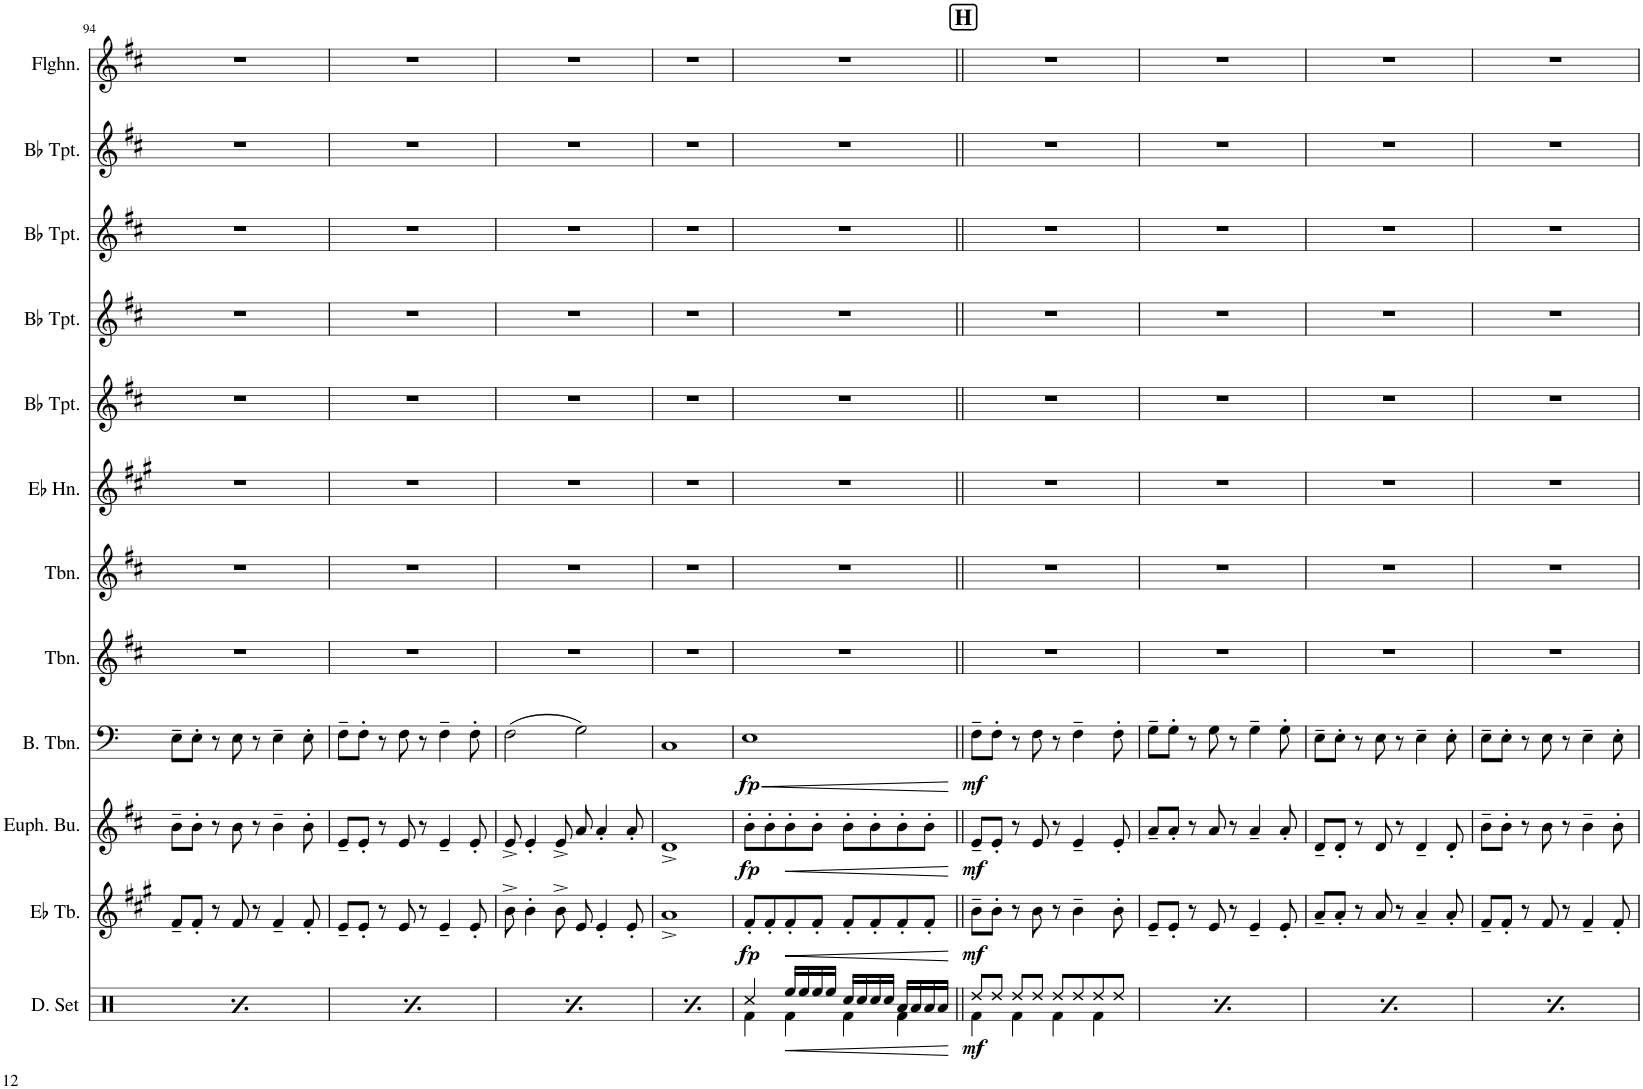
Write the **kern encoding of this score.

**kern	**dynam	**kern	**dynam	**kern	**dynam	**kern	**dynam	**kern	**kern	**kern	**kern	**kern	**kern	**kern	**kern
*part12	*part12	*part11	*part11	*part10	*part10	*part9	*part9	*part8	*part7	*part6	*part5	*part4	*part3	*part2	*part1
*staff12	*staff12	*staff11	*staff11	*staff10	*staff10	*staff9	*staff9	*staff8	*staff7	*staff6	*staff5	*staff4	*staff3	*staff2	*staff1
*I"Drumset	*	*I"Eb Tuba	*	*I"Euphonium	*	*I"Bass Trombone	*	*I"Trombone	*I"Trombone	*I"Horn in Eb	*I"Bb Trumpet	*I"Bb Trumpet	*I"Bb Trumpet	*I"Bb Trumpet	*I"Flugelhorn
*I'D. Set	*	*I'Eb Tb.	*	*	*	*I'B. Tbn.	*	*I'Tbn.	*I'Tbn.	*	*I'Bb Tpt.	*I'Bb Tpt.	*I'Bb Tpt.	*I'Bb Tpt.	*I'Flghn.
!!LO:PB:g=z
*clefX	*	*clefG2	*	*clefG2	*	*clefF4	*	*clefG2	*clefG2	*clefG2	*clefG2	*clefG2	*clefG2	*clefG2	*clefG2
*	*	*Trd12c21	*	*Trd8c14	*	*	*	*Trd8c14	*Trd8c14	*Trd5c9	*Trd1c2	*Trd1c2	*Trd1c2	*Trd1c2	*Trd1c2
*k[]	*	*k[f#c#g#]	*	*k[f#c#]	*	*k[]	*	*k[f#c#]	*k[f#c#]	*k[f#c#g#]	*k[f#c#]	*k[f#c#]	*k[f#c#]	*k[f#c#]	*k[f#c#]
*M4/4	*	*M4/4	*	*M4/4	*	*M4/4	*	*M4/4	*M4/4	*M4/4	*M4/4	*M4/4	*M4/4	*M4/4	*M4/4
*met(c)	*	*met(c)	*	*met(c)	*	*met(c)	*	*met(c)	*met(c)	*met(c)	*met(c)	*met(c)	*met(c)	*met(c)	*met(c)
=94	=94	=94	=94	=94	=94	=94	=94	=94	=94	=94	=94	=94	=94	=94	=94
*^	*	*	*	*	*	*	*	*	*	*	*	*	*	*	*
!	!	!LO:DY:b	!	!	!	!	!	!	!	!	!	!	!	!	!	!
4Rf\	8Rdd/L	mf	8f#~/L	.	8b~\L	.	8E~\L	.	1r	1r	1r	1r	1r	1r	1r	1r
.	8Rdd/J	.	8f#'/J	.	8b'\J	.	8E'\J	.	.	.	.	.	.	.	.	.
8Rdd/L	4Rf\	.	8r	.	8r	.	8r	.	.	.	.	.	.	.	.	.
8Rdd/J	.	.	8f#/	.	8b\	.	8E\	.	.	.	.	.	.	.	.	.
8Rdd/L	4Rf\	.	8r	.	8r	.	8r	.	.	.	.	.	.	.	.	.
8Rdd/	.	.	4f#~/	.	4b~\	.	4E~\	.	.	.	.	.	.	.	.	.
8Rdd/	4Rf\	.	.	.	.	.	.	.	.	.	.	.	.	.	.	.
8Rdd/J	.	.	8f#'/	.	8b'\	.	8E'\	.	.	.	.	.	.	.	.	.
=95	=95	=95	=95	=95	=95	=95	=95	=95	=95	=95	=95	=95	=95	=95	=95	=95
!	!	!LO:DY:b	!	!	!	!	!	!	!	!	!	!	!	!	!	!
4Rf\	8Rdd/L	mf	8e~/L	.	8e~/L	.	8F~\L	.	1r	1r	1r	1r	1r	1r	1r	1r
.	8Rdd/J	.	8e'/J	.	8e'/J	.	8F'\J	.	.	.	.	.	.	.	.	.
8Rdd/L	4Rf\	.	8r	.	8r	.	8r	.	.	.	.	.	.	.	.	.
8Rdd/J	.	.	8e/	.	8e/	.	8F\	.	.	.	.	.	.	.	.	.
8Rdd/L	4Rf\	.	8r	.	8r	.	8r	.	.	.	.	.	.	.	.	.
8Rdd/	.	.	4e~/	.	4e~/	.	4F~\	.	.	.	.	.	.	.	.	.
8Rdd/	4Rf\	.	.	.	.	.	.	.	.	.	.	.	.	.	.	.
8Rdd/J	.	.	8e'/	.	8e'/	.	8F'\	.	.	.	.	.	.	.	.	.
=96	=96	=96	=96	=96	=96	=96	=96	=96	=96	=96	=96	=96	=96	=96	=96	=96
!	!	!LO:DY:b	!	!	!	!	!	!	!	!	!	!	!	!	!	!
4Rf\	8Rdd/L	mf	8b^\	.	8e^/	.	(2F\	.	1r	1r	1r	1r	1r	1r	1r	1r
.	8Rdd/J	.	4b'\	.	4e'/	.	.	.	.	.	.	.	.	.	.	.
8Rdd/L	4Rf\	.	.	.	.	.	.	.	.	.	.	.	.	.	.	.
8Rdd/J	.	.	8b^\	.	8e^/	.	.	.	.	.	.	.	.	.	.	.
8Rdd/L	4Rf\	.	8e/	.	8a/	.	2G\)	.	.	.	.	.	.	.	.	.
8Rdd/	.	.	4e'/	.	4a'/	.	.	.	.	.	.	.	.	.	.	.
8Rdd/	4Rf\	.	.	.	.	.	.	.	.	.	.	.	.	.	.	.
8Rdd/J	.	.	8e'/	.	8a'/	.	.	.	.	.	.	.	.	.	.	.
=97	=97	=97	=97	=97	=97	=97	=97	=97	=97	=97	=97	=97	=97	=97	=97	=97
!	!	!LO:DY:b	!	!	!	!	!	!	!	!	!	!	!	!	!	!
4Rf\	8Rdd/L	mf	1a^	.	1d^	.	1C	.	1r	1r	1r	1r	1r	1r	1r	1r
.	8Rdd/J	.	.	.	.	.	.	.	.	.	.	.	.	.	.	.
8Rdd/L	4Rf\	.	.	.	.	.	.	.	.	.	.	.	.	.	.	.
8Rdd/J	.	.	.	.	.	.	.	.	.	.	.	.	.	.	.	.
8Rdd/L	4Rf\	.	.	.	.	.	.	.	.	.	.	.	.	.	.	.
8Rdd/	.	.	.	.	.	.	.	.	.	.	.	.	.	.	.	.
8Rdd/	4Rf\	.	.	.	.	.	.	.	.	.	.	.	.	.	.	.
8Rdd/J	.	.	.	.	.	.	.	.	.	.	.	.	.	.	.	.
=98	=98	=98	=98	=98	=98	=98	=98	=98	=98	=98	=98	=98	=98	=98	=98	=98
!	!	!	!	!LO:DY:b	!	!LO:DY:b	!	!LO:HP:b	!	!	!	!	!	!	!	!
!	!	!	!	!	!	!	!	!LO:DY:n=1:b	!	!	!	!	!	!	!	!
4Rcc/	4Rf\	.	8f#'/L	fp	8b'\L	fp	1E	< fp	1r	1r	1r	1r	1r	1r	1r	1r
.	.	.	8f#'/	.	8b'\	.	.	.	.	.	.	.	.	.	.	.
!	!	!LO:HP:b	!	!LO:HP:b	!	!LO:HP:b	!	!	!	!	!	!	!	!	!	!
4Rf\	16Ree/LL	<	8f#'/	<	8b'\	<	.	.	.	.	.	.	.	.	.	.
.	16Ree/	.	.	.	.	.	.	.	.	.	.	.	.	.	.	.
.	16Ree/	.	8f#'/J	.	8b'\J	.	.	.	.	.	.	.	.	.	.	.
.	16Ree/JJ	.	.	.	.	.	.	.	.	.	.	.	.	.	.	.
16Rcc/LL	4Rf\	.	8f#'/L	.	8b'\L	.	.	.	.	.	.	.	.	.	.	.
16Rcc/	.	.	.	.	.	.	.	.	.	.	.	.	.	.	.	.
16Rcc/	.	.	8f#'/	.	8b'\	.	.	.	.	.	.	.	.	.	.	.
16Rcc/JJ	.	.	.	.	.	.	.	.	.	.	.	.	.	.	.	.
16Ra/LL	4Rf\	.	8f#'/	.	8b'\	.	.	.	.	.	.	.	.	.	.	.
16Ra/	.	.	.	.	.	.	.	.	.	.	.	.	.	.	.	.
16Ra/	.	.	8f#'/J	.	8b'\J	.	.	.	.	.	.	.	.	.	.	.
16Ra/JJ	.	.	.	.	.	.	.	.	.	.	.	.	.	.	.	.
*v	*v	*	*	*	*	*	*	*	*	*	*	*	*	*	*	*
.	[	.	[	.	[	.	[	.	.	.	.	.	.	.	.
!!LO:REH:place=s1:a:B:cj:fs=14:t=H
=99||	=99||	=99||	=99||	=99||	=99||	=99||	=99||	=99||	=99||	=99||	=99||	=99||	=99||	=99||	=99||
*^	*	*	*	*	*	*	*	*	*	*	*	*	*	*	*
!	!	!LO:DY:b	!	!LO:DY:b	!	!LO:DY:b	!	!LO:DY:b	!	!	!	!	!	!	!	!
4Rf\	8Rdd/L	mf	8b~\L	mf	8e~/L	mf	8F~\L	mf	1r	1r	1r	1r	1r	1r	1r	1r
.	8Rdd/J	.	8b'\J	.	8e'/J	.	8F'\J	.	.	.	.	.	.	.	.	.
8Rdd/L	4Rf\	.	8r	.	8r	.	8r	.	.	.	.	.	.	.	.	.
8Rdd/J	.	.	8b\	.	8e/	.	8F\	.	.	.	.	.	.	.	.	.
8Rdd/L	4Rf\	.	8r	.	8r	.	8r	.	.	.	.	.	.	.	.	.
8Rdd/	.	.	4b~\	.	4e~/	.	4F~\	.	.	.	.	.	.	.	.	.
8Rdd/	4Rf\	.	.	.	.	.	.	.	.	.	.	.	.	.	.	.
8Rdd/J	.	.	8b'\	.	8e'/	.	8F'\	.	.	.	.	.	.	.	.	.
=100	=100	=100	=100	=100	=100	=100	=100	=100	=100	=100	=100	=100	=100	=100	=100	=100
!	!	!LO:DY:b	!	!	!	!	!	!	!	!	!	!	!	!	!	!
4Rf\	8Rdd/L	mf	8e~/L	.	8a~/L	.	8G~\L	.	1r	1r	1r	1r	1r	1r	1r	1r
.	8Rdd/J	.	8e'/J	.	8a'/J	.	8G'\J	.	.	.	.	.	.	.	.	.
8Rdd/L	4Rf\	.	8r	.	8r	.	8r	.	.	.	.	.	.	.	.	.
8Rdd/J	.	.	8e/	.	8a/	.	8G\	.	.	.	.	.	.	.	.	.
8Rdd/L	4Rf\	.	8r	.	8r	.	8r	.	.	.	.	.	.	.	.	.
8Rdd/	.	.	4e~/	.	4a~/	.	4G~\	.	.	.	.	.	.	.	.	.
8Rdd/	4Rf\	.	.	.	.	.	.	.	.	.	.	.	.	.	.	.
8Rdd/J	.	.	8e'/	.	8a'/	.	8G'\	.	.	.	.	.	.	.	.	.
=101	=101	=101	=101	=101	=101	=101	=101	=101	=101	=101	=101	=101	=101	=101	=101	=101
!	!	!LO:DY:b	!	!	!	!	!	!	!	!	!	!	!	!	!	!
4Rf\	8Rdd/L	mf	8a~/L	.	8d~/L	.	8E~\L	.	1r	1r	1r	1r	1r	1r	1r	1r
.	8Rdd/J	.	8a'/J	.	8d'/J	.	8E'\J	.	.	.	.	.	.	.	.	.
8Rdd/L	4Rf\	.	8r	.	8r	.	8r	.	.	.	.	.	.	.	.	.
8Rdd/J	.	.	8a/	.	8d/	.	8E\	.	.	.	.	.	.	.	.	.
8Rdd/L	4Rf\	.	8r	.	8r	.	8r	.	.	.	.	.	.	.	.	.
8Rdd/	.	.	4a~/	.	4d~/	.	4E~\	.	.	.	.	.	.	.	.	.
8Rdd/	4Rf\	.	.	.	.	.	.	.	.	.	.	.	.	.	.	.
8Rdd/J	.	.	8a'/	.	8d'/	.	8E'\	.	.	.	.	.	.	.	.	.
=102	=102	=102	=102	=102	=102	=102	=102	=102	=102	=102	=102	=102	=102	=102	=102	=102
!	!	!LO:DY:b	!	!	!	!	!	!	!	!	!	!	!	!	!	!
4Rf\	8Rdd/L	mf	8f#~/L	.	8b~\L	.	8E~\L	.	1r	1r	1r	1r	1r	1r	1r	1r
.	8Rdd/J	.	8f#'/J	.	8b'\J	.	8E'\J	.	.	.	.	.	.	.	.	.
8Rdd/L	4Rf\	.	8r	.	8r	.	8r	.	.	.	.	.	.	.	.	.
8Rdd/J	.	.	8f#/	.	8b\	.	8E\	.	.	.	.	.	.	.	.	.
8Rdd/L	4Rf\	.	8r	.	8r	.	8r	.	.	.	.	.	.	.	.	.
8Rdd/	.	.	4f#~/	.	4b~\	.	4E~\	.	.	.	.	.	.	.	.	.
8Rdd/	4Rf\	.	.	.	.	.	.	.	.	.	.	.	.	.	.	.
8Rdd/J	.	.	8f#'/	.	8b'\	.	8E'\	.	.	.	.	.	.	.	.	.
*v	*v	*	*	*	*	*	*	*	*	*	*	*	*	*	*	*
=	=	=	=	=	=	=	=	=	=	=	=	=	=	=	=
*-	*-	*-	*-	*-	*-	*-	*-	*-	*-	*-	*-	*-	*-	*-	*-
